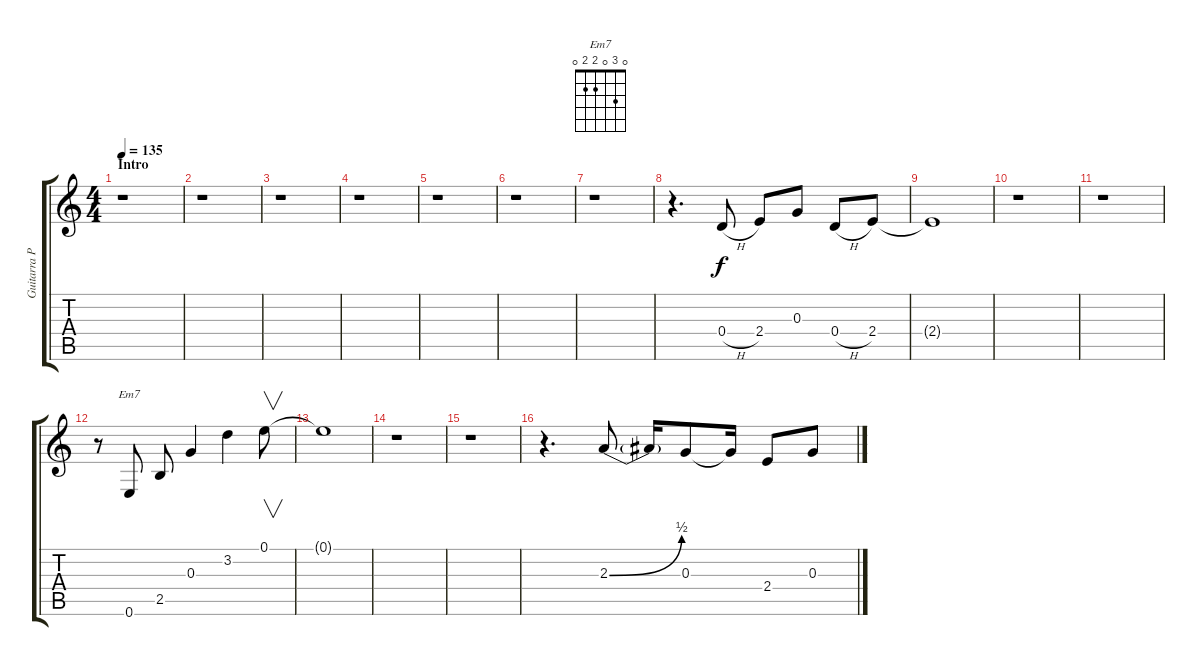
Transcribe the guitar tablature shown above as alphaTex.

\track ("Guitarra Primera" "Guitarra P") {instrument electricguitarjazz}
\staff {score tabs}
\tuning (E4 B3 G3 D3 A2 E2) {hide}
\chord ("Em7" 0 3 0 2 2 0)
\ts (4 4)
\section ("" "Intro")
\tempo 135
\clef g2
\ks c
r.1{dy f instrument electricguitarjazz} |
r.1 |
r.1 |
r.1 |
r.1 |
r.1 |
r.1 |
r.4{d} 0.4{h}.8 2.4.8 0.3.8 0.4{h}.8 2.4.8 |
\section ("" "")
2.4{t}.1 |
r.1 |
r.1 |
r.8 0.6.8{ch "Em7"} 2.5.8 0.3.4 3.2.4 0.1.8{v} |
0.1{t}.1 |
r.1 |
r.1 |
r.4{d} 2.3{be (bend 0 0 60 2)}.8 2.3{t}.16 0.3.8 0.3{t}.16 2.4.8 0.3.8
